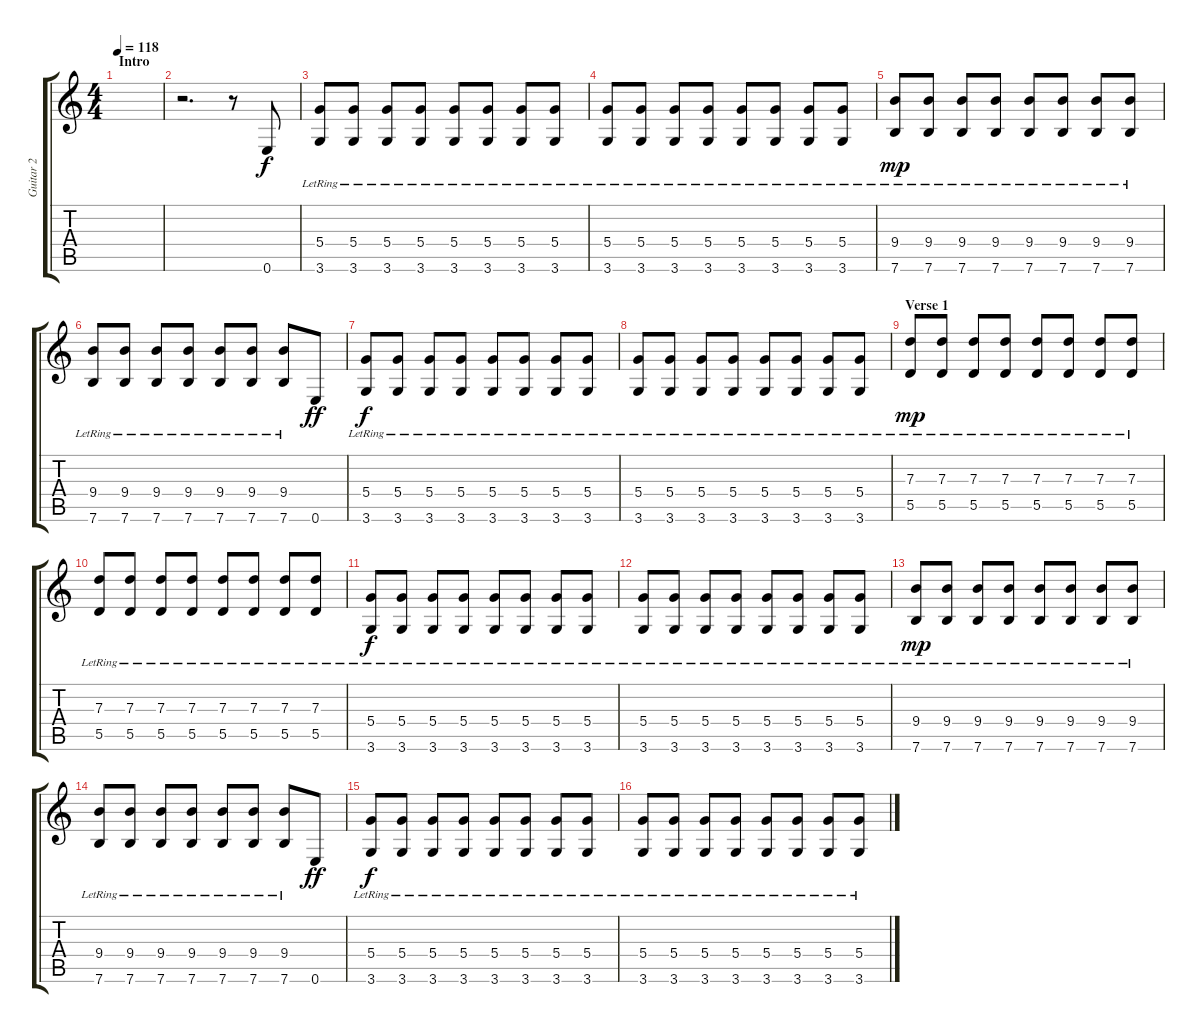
\track ("Guitar 2" "Guitar 2") {instrument distortionguitar}
\staff {score tabs}
\tuning (E4 B3 G3 D3 A2 E2) {hide}
\ts (4 4)
\section ("" "Intro")
\tempo 118
\clef g2
\ks c
|
r.2{d} r.8 0.6.8 |
(5.4{lr} 3.6{lr}).8{dy f} (5.4{lr} 3.6{lr}).8 (5.4{lr} 3.6{lr}).8 (5.4{lr} 3.6{lr}).8 (5.4{lr} 3.6{lr}).8 (5.4{lr} 3.6{lr}).8 (5.4{lr} 3.6{lr}).8 (5.4{lr} 3.6{lr}).8 |
(5.4{lr} 3.6{lr}).8 (5.4{lr} 3.6{lr}).8 (5.4{lr} 3.6{lr}).8 (5.4{lr} 3.6{lr}).8 (5.4{lr} 3.6{lr}).8 (5.4{lr} 3.6{lr}).8 (5.4{lr} 3.6{lr}).8 (5.4{lr} 3.6{lr}).8 |
(9.4{lr} 7.6{lr}).8{dy mp} (9.4{lr} 7.6{lr}).8 (9.4{lr} 7.6{lr}).8 (9.4{lr} 7.6{lr}).8 (9.4{lr} 7.6{lr}).8 (9.4{lr} 7.6{lr}).8 (9.4{lr} 7.6{lr}).8 (9.4{lr} 7.6{lr}).8 |
(9.4{lr} 7.6{lr}).8 (9.4{lr} 7.6{lr}).8 (9.4{lr} 7.6{lr}).8 (9.4{lr} 7.6{lr}).8 (9.4{lr} 7.6{lr}).8 (9.4{lr} 7.6{lr}).8 (9.4{lr} 7.6{lr}).8 0.6.8{dy ff} |
(5.4{lr} 3.6{lr}).8{dy f} (5.4{lr} 3.6{lr}).8 (5.4{lr} 3.6{lr}).8 (5.4{lr} 3.6{lr}).8 (5.4{lr} 3.6{lr}).8 (5.4{lr} 3.6{lr}).8 (5.4{lr} 3.6{lr}).8 (5.4{lr} 3.6{lr}).8 |
(5.4{lr} 3.6{lr}).8 (5.4{lr} 3.6{lr}).8 (5.4{lr} 3.6{lr}).8 (5.4{lr} 3.6{lr}).8 (5.4{lr} 3.6{lr}).8 (5.4{lr} 3.6{lr}).8 (5.4{lr} 3.6{lr}).8 (5.4{lr} 3.6{lr}).8 |
\section ("" "Verse 1")
(7.3{lr} 5.5{lr}).8{dy mp} (7.3{lr} 5.5{lr}).8 (7.3{lr} 5.5{lr}).8 (7.3{lr} 5.5{lr}).8 (7.3{lr} 5.5{lr}).8 (7.3{lr} 5.5{lr}).8 (7.3{lr} 5.5{lr}).8 (7.3{lr} 5.5{lr}).8 |
(7.3{lr} 5.5{lr}).8 (7.3{lr} 5.5{lr}).8 (7.3{lr} 5.5{lr}).8 (7.3{lr} 5.5{lr}).8 (7.3{lr} 5.5{lr}).8 (7.3{lr} 5.5{lr}).8 (7.3{lr} 5.5{lr}).8 (7.3{lr} 5.5{lr}).8 |
(5.4{lr} 3.6{lr}).8{dy f} (5.4{lr} 3.6{lr}).8 (5.4{lr} 3.6{lr}).8 (5.4{lr} 3.6{lr}).8 (5.4{lr} 3.6{lr}).8 (5.4{lr} 3.6{lr}).8 (5.4{lr} 3.6{lr}).8 (5.4{lr} 3.6{lr}).8 |
(5.4{lr} 3.6{lr}).8 (5.4{lr} 3.6{lr}).8 (5.4{lr} 3.6{lr}).8 (5.4{lr} 3.6{lr}).8 (5.4{lr} 3.6{lr}).8 (5.4{lr} 3.6{lr}).8 (5.4{lr} 3.6{lr}).8 (5.4{lr} 3.6{lr}).8 |
(9.4{lr} 7.6{lr}).8{dy mp} (9.4{lr} 7.6{lr}).8 (9.4{lr} 7.6{lr}).8 (9.4{lr} 7.6{lr}).8 (9.4{lr} 7.6{lr}).8 (9.4{lr} 7.6{lr}).8 (9.4{lr} 7.6{lr}).8 (9.4{lr} 7.6{lr}).8 |
(9.4{lr} 7.6{lr}).8 (9.4{lr} 7.6{lr}).8 (9.4{lr} 7.6{lr}).8 (9.4{lr} 7.6{lr}).8 (9.4{lr} 7.6{lr}).8 (9.4{lr} 7.6{lr}).8 (9.4{lr} 7.6{lr}).8 0.6.8{dy ff} |
(5.4{lr} 3.6{lr}).8{dy f} (5.4{lr} 3.6{lr}).8 (5.4{lr} 3.6{lr}).8 (5.4{lr} 3.6{lr}).8 (5.4{lr} 3.6{lr}).8 (5.4{lr} 3.6{lr}).8 (5.4{lr} 3.6{lr}).8 (5.4{lr} 3.6{lr}).8 |
(5.4{lr} 3.6{lr}).8 (5.4{lr} 3.6{lr}).8 (5.4{lr} 3.6{lr}).8 (5.4{lr} 3.6{lr}).8 (5.4{lr} 3.6{lr}).8 (5.4{lr} 3.6{lr}).8 (5.4{lr} 3.6{lr}).8 (5.4{lr} 3.6{lr}).8
